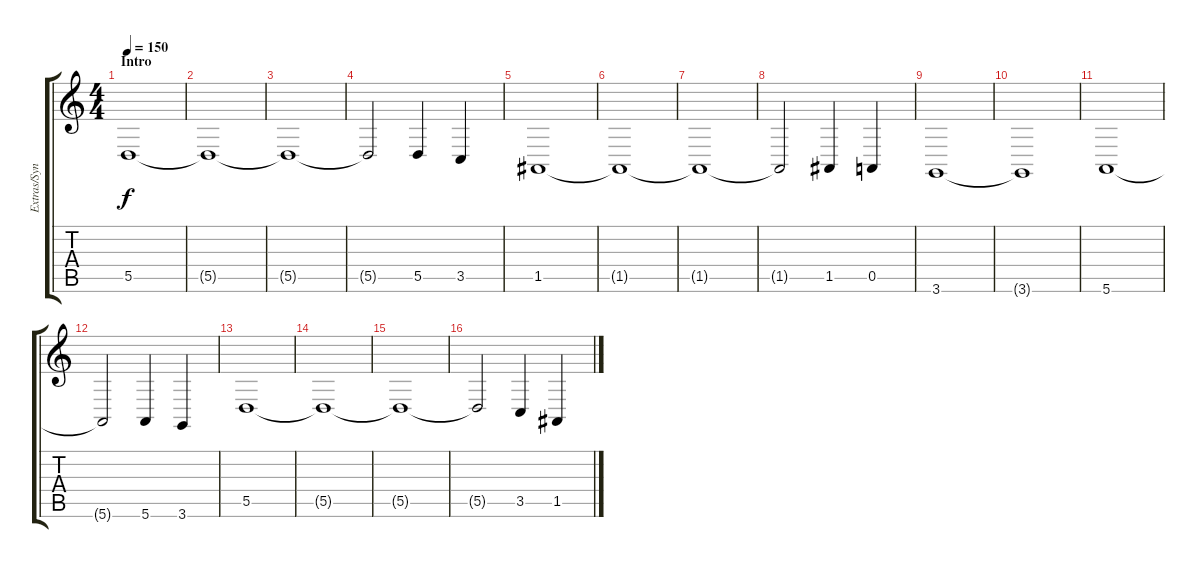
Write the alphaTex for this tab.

\track ("Extras/Synth" "Extras/Syn") {instrument stringensemble1}
\staff {score tabs}
\tuning (E4 B3 G3 D3 A2 E2) {hide}
\ts (4 4)
\section ("" "Intro")
\tempo 150
\clef g2
\ks c
5.5.1{dy f instrument stringensemble1} |
5.5{t}.1 |
5.5{t}.1 |
5.5{t}.2 5.5.4 3.5.4 |
1.5.1 |
1.5{t}.1 |
1.5{t}.1 |
1.5{t}.2 1.5.4 0.5.4 |
3.6.1 |
3.6{t}.1 |
5.6.1 |
5.6{t}.2 5.6.4 3.6.4 |
5.5.1 |
5.5{t}.1 |
5.5{t}.1 |
5.5{t}.2 3.5.4 1.5.4
